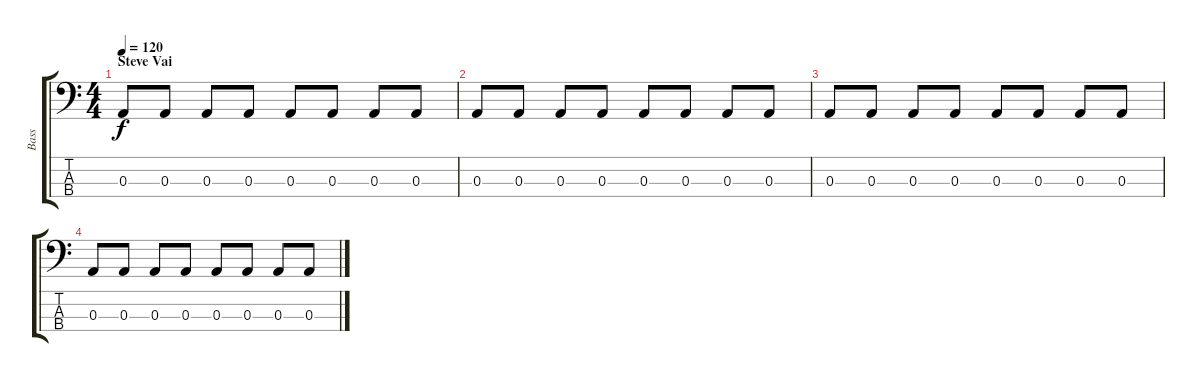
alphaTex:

\track ("Bass" "Bass") {instrument electricbassfinger}
\staff {score tabs}
\tuning (G2 D2 A1 E1) {hide}
\ts (4 4)
\section ("" "Steve Vai")
\tempo 120
\clef f4
\ks c
0.3.8{dy f instrument electricbassfinger} 0.3.8 0.3.8 0.3.8 0.3.8 0.3.8 0.3.8 0.3.8 |
0.3.8 0.3.8 0.3.8 0.3.8 0.3.8 0.3.8 0.3.8 0.3.8 |
0.3.8 0.3.8 0.3.8 0.3.8 0.3.8 0.3.8 0.3.8 0.3.8 |
0.3.8 0.3.8 0.3.8 0.3.8 0.3.8 0.3.8 0.3.8 0.3.8
